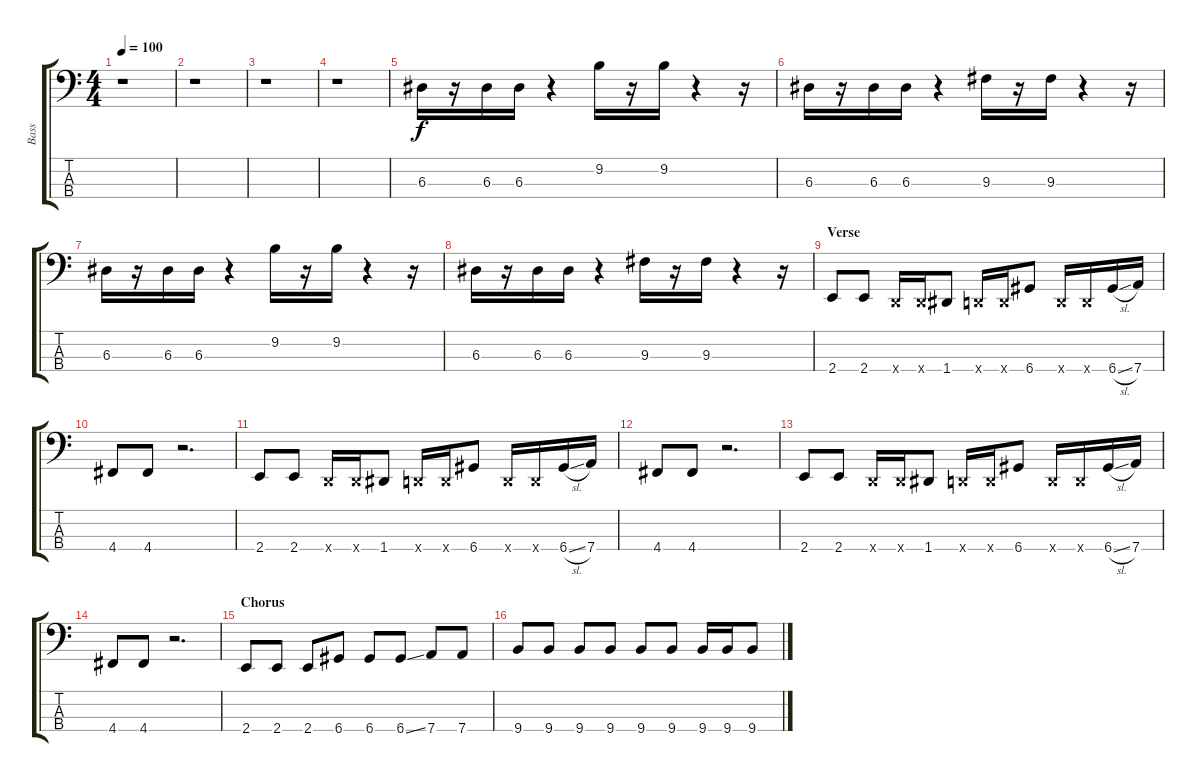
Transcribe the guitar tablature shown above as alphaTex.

\track ("Bass" "Bass") {instrument electricbasspick}
\staff {score tabs}
\tuning (G2 D2 A1 D1) {hide}
\ts (4 4)
\tempo 100
\clef f4
\ks c
r.1{dy f instrument electricbasspick} |
r.1 |
r.1 |
r.1 |
6.3.16{volume 8 instrument fretlessbass} r.16 6.3.16 6.3.16 r.4 9.2.16 r.16 9.2.16 r.4 r.16 |
6.3.16 r.16 6.3.16 6.3.16 r.4 9.3.16 r.16 9.3.16 r.4 r.16 |
6.3.16 r.16 6.3.16 6.3.16 r.4 9.2.16 r.16 9.2.16 r.4 r.16 |
6.3.16 r.16 6.3.16 6.3.16 r.4 9.3.16 r.16 9.3.16 r.4 r.16 |
\section ("" "Verse")
2.4.8{volume 13 instrument electricbasspick} 2.4.8 0.4{x}.16 0.4{x}.16 1.4.8 0.4{x}.16 0.4{x}.16 6.4.8 0.4{x}.16 0.4{x}.16 6.4{sl}.16 7.4.16 |
4.4.8 4.4.8 r.2{d} |
2.4.8 2.4.8 0.4{x}.16 0.4{x}.16 1.4.8 0.4{x}.16 0.4{x}.16 6.4.8 0.4{x}.16 0.4{x}.16 6.4{sl}.16 7.4.16 |
4.4.8 4.4.8 r.2{d} |
2.4.8 2.4.8 0.4{x}.16 0.4{x}.16 1.4.8 0.4{x}.16 0.4{x}.16 6.4.8 0.4{x}.16 0.4{x}.16 6.4{sl}.16 7.4.16 |
4.4.8 4.4.8 r.2{d} |
\section ("" "Chorus")
2.4.8 2.4.8 2.4.8 6.4.8 6.4.8 6.4{ss}.8 7.4.8 7.4.8 |
9.4.8 9.4.8 9.4.8 9.4.8 9.4.8 9.4.8 9.4.16 9.4.16 9.4.8
